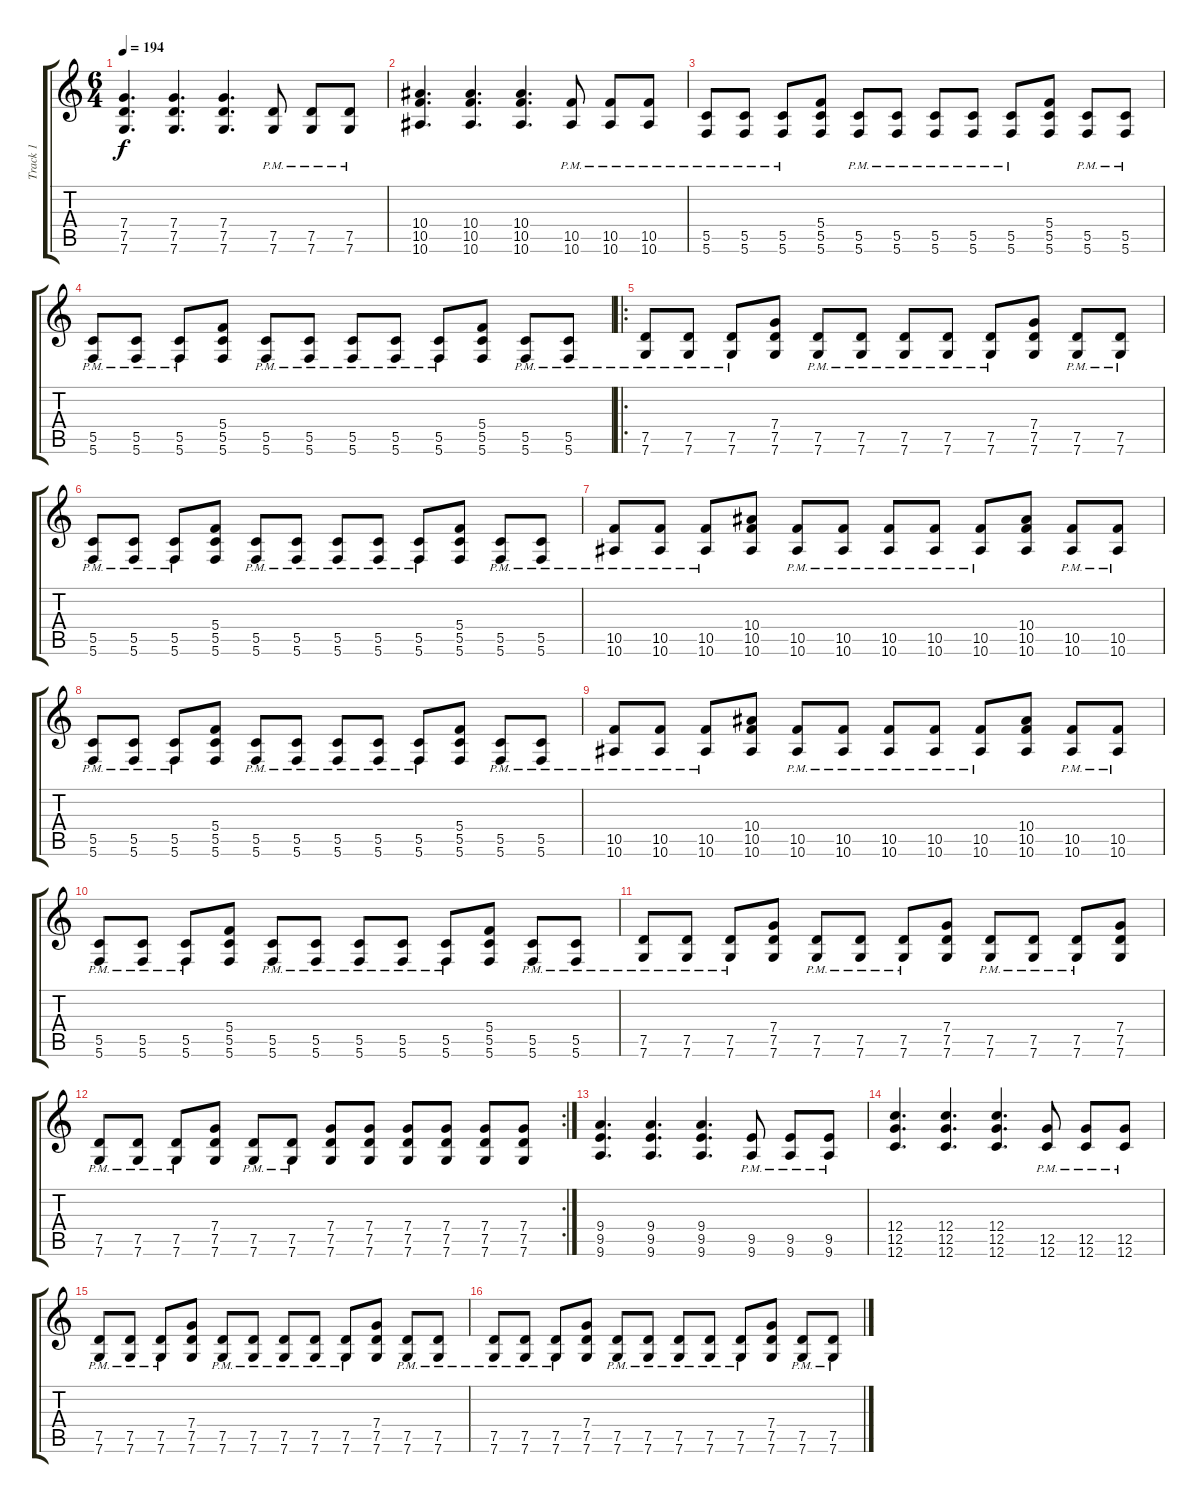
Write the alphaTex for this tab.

\track ("Track 1" "Track 1") {instrument distortionguitar}
\staff {score tabs}
\tuning (D4 A3 F3 C3 G2 C2) {hide}
\ts (6 4)
\tempo 194
\clef g2
\ks c
(7.4 7.5 7.6).4{d dy f} (7.4 7.5 7.6).4{d} (7.4 7.5 7.6).4{d} (7.5{pm} 7.6{pm}).8 (7.5{pm} 7.6{pm}).8 (7.5{pm} 7.6{pm}).8 |
(10.4 10.5 10.6).4{d} (10.4 10.5 10.6).4{d} (10.4 10.5 10.6).4{d} (10.5{pm} 10.6{pm}).8 (10.5{pm} 10.6{pm}).8 (10.5{pm} 10.6{pm}).8 |
(5.5{pm} 5.6{pm}).8 (5.5{pm} 5.6{pm}).8 (5.5{pm} 5.6{pm}).8 (5.4 5.5 5.6).8 (5.5{pm} 5.6{pm}).8 (5.5{pm} 5.6{pm}).8 (5.5{pm} 5.6{pm}).8 (5.5{pm} 5.6{pm}).8 (5.5{pm} 5.6{pm}).8 (5.4 5.5 5.6).8 (5.5{pm} 5.6{pm}).8 (5.5{pm} 5.6{pm}).8 |
(5.5{pm} 5.6{pm}).8 (5.5{pm} 5.6{pm}).8 (5.5{pm} 5.6{pm}).8 (5.4 5.5 5.6).8 (5.5{pm} 5.6{pm}).8 (5.5{pm} 5.6{pm}).8 (5.5{pm} 5.6{pm}).8 (5.5{pm} 5.6{pm}).8 (5.5{pm} 5.6{pm}).8 (5.4 5.5 5.6).8 (5.5{pm} 5.6{pm}).8 (5.5{pm} 5.6{pm}).8 |
\ro
(7.5{pm} 7.6{pm}).8 (7.5{pm} 7.6{pm}).8 (7.5{pm} 7.6{pm}).8 (7.4 7.5 7.6).8 (7.5{pm} 7.6{pm}).8 (7.5{pm} 7.6{pm}).8 (7.5{pm} 7.6{pm}).8 (7.5{pm} 7.6{pm}).8 (7.5{pm} 7.6{pm}).8 (7.4 7.5 7.6).8 (7.5{pm} 7.6{pm}).8 (7.5{pm} 7.6{pm}).8 |
(5.5{pm} 5.6{pm}).8 (5.5{pm} 5.6{pm}).8 (5.5{pm} 5.6{pm}).8 (5.4 5.5 5.6).8 (5.5{pm} 5.6{pm}).8 (5.5{pm} 5.6{pm}).8 (5.5{pm} 5.6{pm}).8 (5.5{pm} 5.6{pm}).8 (5.5{pm} 5.6{pm}).8 (5.4 5.5 5.6).8 (5.5{pm} 5.6{pm}).8 (5.5{pm} 5.6{pm}).8 |
(10.5{pm} 10.6{pm}).8 (10.5{pm} 10.6{pm}).8 (10.5{pm} 10.6{pm}).8 (10.4 10.5 10.6).8 (10.5{pm} 10.6{pm}).8 (10.5{pm} 10.6{pm}).8 (10.5{pm} 10.6{pm}).8 (10.5{pm} 10.6{pm}).8 (10.5{pm} 10.6{pm}).8 (10.4 10.5 10.6).8 (10.5{pm} 10.6{pm}).8 (10.5{pm} 10.6{pm}).8 |
(5.5{pm} 5.6{pm}).8 (5.5{pm} 5.6{pm}).8 (5.5{pm} 5.6{pm}).8 (5.4 5.5 5.6).8 (5.5{pm} 5.6{pm}).8 (5.5{pm} 5.6{pm}).8 (5.5{pm} 5.6{pm}).8 (5.5{pm} 5.6{pm}).8 (5.5{pm} 5.6{pm}).8 (5.4 5.5 5.6).8 (5.5{pm} 5.6{pm}).8 (5.5{pm} 5.6{pm}).8 |
(10.5{pm} 10.6{pm}).8 (10.5{pm} 10.6{pm}).8 (10.5{pm} 10.6{pm}).8 (10.4 10.5 10.6).8 (10.5{pm} 10.6{pm}).8 (10.5{pm} 10.6{pm}).8 (10.5{pm} 10.6{pm}).8 (10.5{pm} 10.6{pm}).8 (10.5{pm} 10.6{pm}).8 (10.4 10.5 10.6).8 (10.5{pm} 10.6{pm}).8 (10.5{pm} 10.6{pm}).8 |
(5.5{pm} 5.6{pm}).8 (5.5{pm} 5.6{pm}).8 (5.5{pm} 5.6{pm}).8 (5.4 5.5 5.6).8 (5.5{pm} 5.6{pm}).8 (5.5{pm} 5.6{pm}).8 (5.5{pm} 5.6{pm}).8 (5.5{pm} 5.6{pm}).8 (5.5{pm} 5.6{pm}).8 (5.4 5.5 5.6).8 (5.5{pm} 5.6{pm}).8 (5.5{pm} 5.6{pm}).8 |
(7.5{pm} 7.6{pm}).8 (7.5{pm} 7.6{pm}).8 (7.5{pm} 7.6{pm}).8 (7.4 7.5 7.6).8 (7.5{pm} 7.6{pm}).8 (7.5{pm} 7.6{pm}).8 (7.5{pm} 7.6{pm}).8 (7.4 7.5 7.6).8 (7.5{pm} 7.6{pm}).8 (7.5{pm} 7.6{pm}).8 (7.5{pm} 7.6{pm}).8 (7.4 7.5 7.6).8 |
\rc 2
(7.5{pm} 7.6{pm}).8 (7.5{pm} 7.6{pm}).8 (7.5{pm} 7.6{pm}).8 (7.4 7.5 7.6).8 (7.5{pm} 7.6{pm}).8 (7.5{pm} 7.6{pm}).8 (7.4 7.5 7.6).8 (7.4 7.5 7.6).8 (7.4 7.5 7.6).8 (7.4 7.5 7.6).8 (7.4 7.5 7.6).8 (7.4 7.5 7.6).8 |
(9.4 9.5 9.6).4{d} (9.4 9.5 9.6).4{d} (9.4 9.5 9.6).4{d} (9.5{pm} 9.6{pm}).8 (9.5{pm} 9.6{pm}).8 (9.5{pm} 9.6{pm}).8 |
(12.4 12.5 12.6).4{d} (12.4 12.5 12.6).4{d} (12.4 12.5 12.6).4{d} (12.5{pm} 12.6{pm}).8 (12.5{pm} 12.6{pm}).8 (12.5{pm} 12.6{pm}).8 |
(7.5{pm} 7.6{pm}).8 (7.5{pm} 7.6{pm}).8 (7.5{pm} 7.6{pm}).8 (7.4 7.5 7.6).8 (7.5{pm} 7.6{pm}).8 (7.5{pm} 7.6{pm}).8 (7.5{pm} 7.6{pm}).8 (7.5{pm} 7.6{pm}).8 (7.5{pm} 7.6{pm}).8 (7.4 7.5 7.6).8 (7.5{pm} 7.6{pm}).8 (7.5{pm} 7.6{pm}).8 |
(7.5{pm} 7.6{pm}).8 (7.5{pm} 7.6{pm}).8 (7.5{pm} 7.6{pm}).8 (7.4 7.5 7.6).8 (7.5{pm} 7.6{pm}).8 (7.5{pm} 7.6{pm}).8 (7.5{pm} 7.6{pm}).8 (7.5{pm} 7.6{pm}).8 (7.5{pm} 7.6{pm}).8 (7.4 7.5 7.6).8 (7.5{pm} 7.6{pm}).8 (7.5{pm} 7.6{pm}).8
